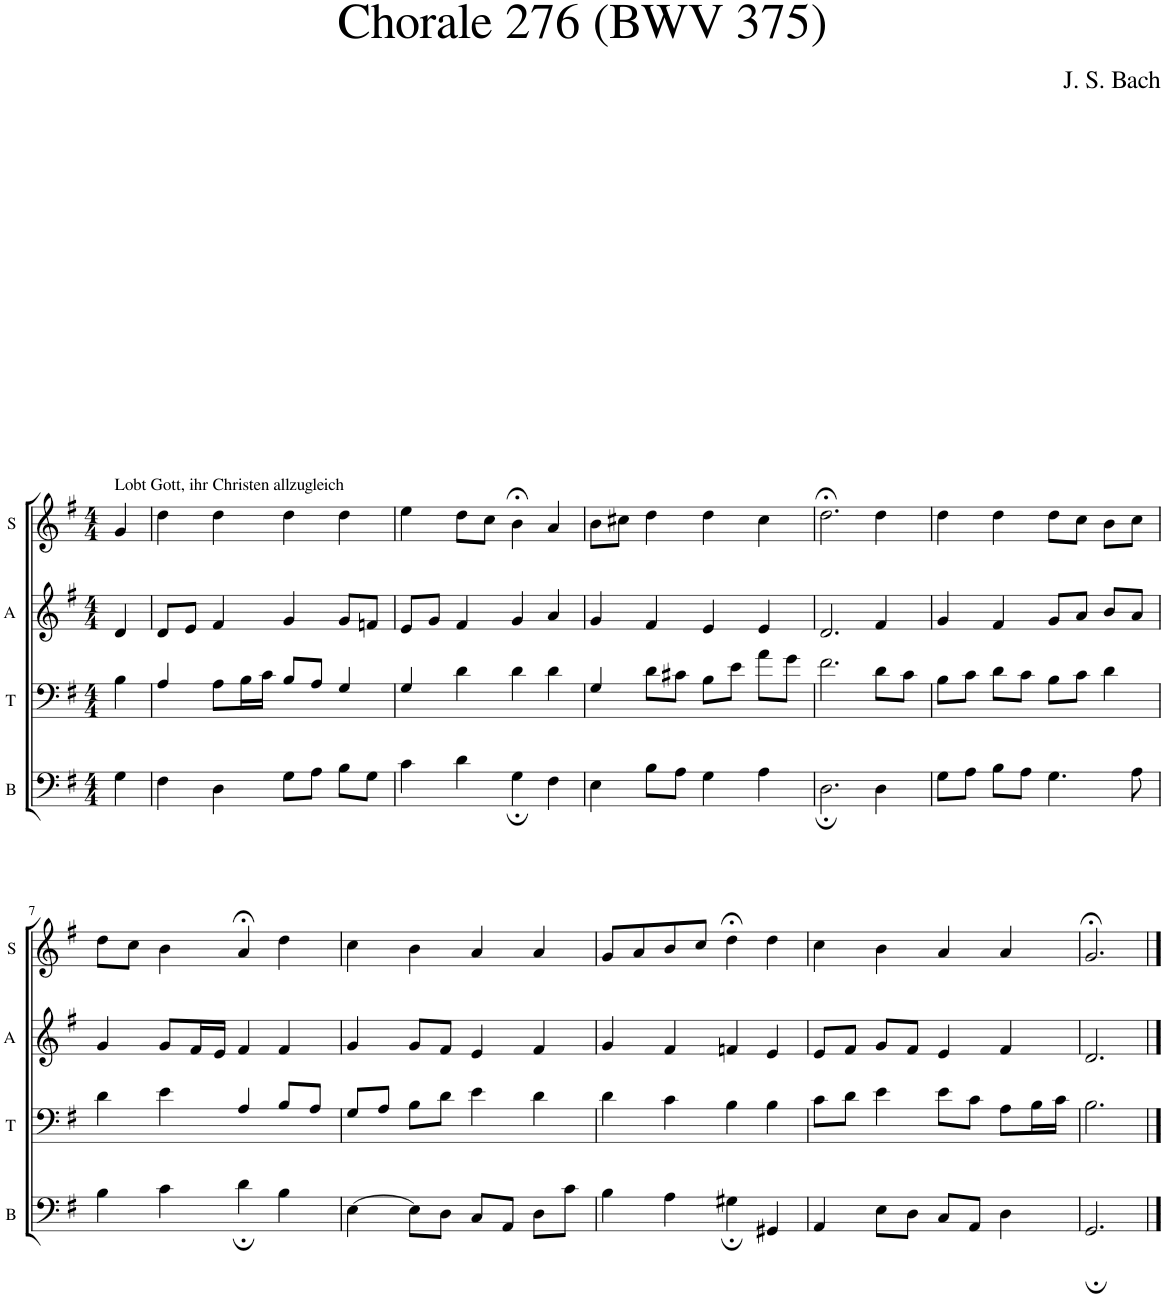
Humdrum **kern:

**kern	**kern	**kern	**kern
*part4	*part3	*part2	*part1
*staff4	*staff3	*staff2	*staff1
*I"B	*I"T	*I"A	*I"S
*I'B	*I'T	*I'A	*I'S
*clefF4	*clefF4	*clefG2	*clefG2
*k[f#]	*k[f#]	*k[f#]	*k[f#]
*M4/4	*M4/4	*M4/4	*M4/4
=1	=1	=1	=1
!	!	!	!LO:TX:a:t=Lobt Gott, ihr Christen allzugleich
4G\	4B\	4d/	4g/
=2	=2	=2	=2
4F#\	4A/	8d/L	4dd\
.	.	8e/J	.
4D\	8A\L	4f#/	4dd\
.	16B\L	.	.
.	16c\JJ	.	.
8G\L	8B/L	4g/	4dd\
8A\J	8A/J	.	.
8B\L	4G/	8g/L	4dd\
8G\J	.	8fn/J	.
=3	=3	=3	=3
4c\	4G/	8e/L	4ee\
.	.	8g/J	.
4d\	4d\	4f#/	8dd\L
.	.	.	8cc\J
4G;\	4d\	4g/	4b;<\
4F#\	4d\	4a/	4a/
=4	=4	=4	=4
4E\	4G/	4g/	8b\L
.	.	.	8cc#X\J
8B\L	8d\L	4f#/	4dd\
8A\J	8c#X\J	.	.
4G\	8B\L	4e/	4dd\
.	8e\J	.	.
4A\	8a\L	4e/	4cc#\
.	8g\J	.	.
=5	=5	=5	=5
2.D;\	2.f#\	2.d/	2.dd;<\
4D\	8d\L	4f#/	4dd\
.	8c\J	.	.
=6	=6	=6	=6
8G\L	8B\L	4g/	4dd\
8A\J	8c\J	.	.
8B\L	8d\L	4f#/	4dd\
8A\J	8c\J	.	.
4.G\	8B\L	8g/L	8dd\L
.	8c\J	8a/J	8cc\J
.	4d\	8b/L	8b\L
8A\	.	8a/J	8cc\J
!!LO:LB:g=z
=7	=7	=7	=7
4B\	4d\	4g/	8dd\L
.	.	.	8cc\J
4c\	4e\	8g/L	4b\
.	.	16f#/L	.
.	.	16e/JJ	.
4d;\	4A/	4f#/	4a;</
4B\	8B/L	4f#/	4dd\
.	8A/J	.	.
=8	=8	=8	=8
[4E\	8G/L	4g/	4cc\
.	8A/J	.	.
8E\L]	8B\L	8g/L	4b\
8D\J	8d\J	8f#/J	.
8C/L	4e\	4e/	4a/
8AA/J	.	.	.
8D\L	4d\	4f#/	4a/
8c\J	.	.	.
=9	=9	=9	=9
4B\	4d\	4g/	8g/L
.	.	.	8a/
4A\	4c\	4f#/	8b/
.	.	.	8cc/J
4G#X;\	4B\	4fn/	4dd;<\
4GG#X/	4B\	4e/	4dd\
=10	=10	=10	=10
4AA/	8c\L	8e/L	4cc\
.	8d\J	8f#/J	.
8E\L	4e\	8g/L	4b\
8D\J	.	8f#/J	.
8C/L	8e\L	4e/	4a/
8AA/J	8c\J	.	.
4D\	8A\L	4f#/	4a/
.	16B\L	.	.
.	16c\JJ	.	.
=11	=11	=11	=11
2.GG;/	2.B\	2.d/	2.g;</
==	==	==	==
*-	*-	*-	*-
